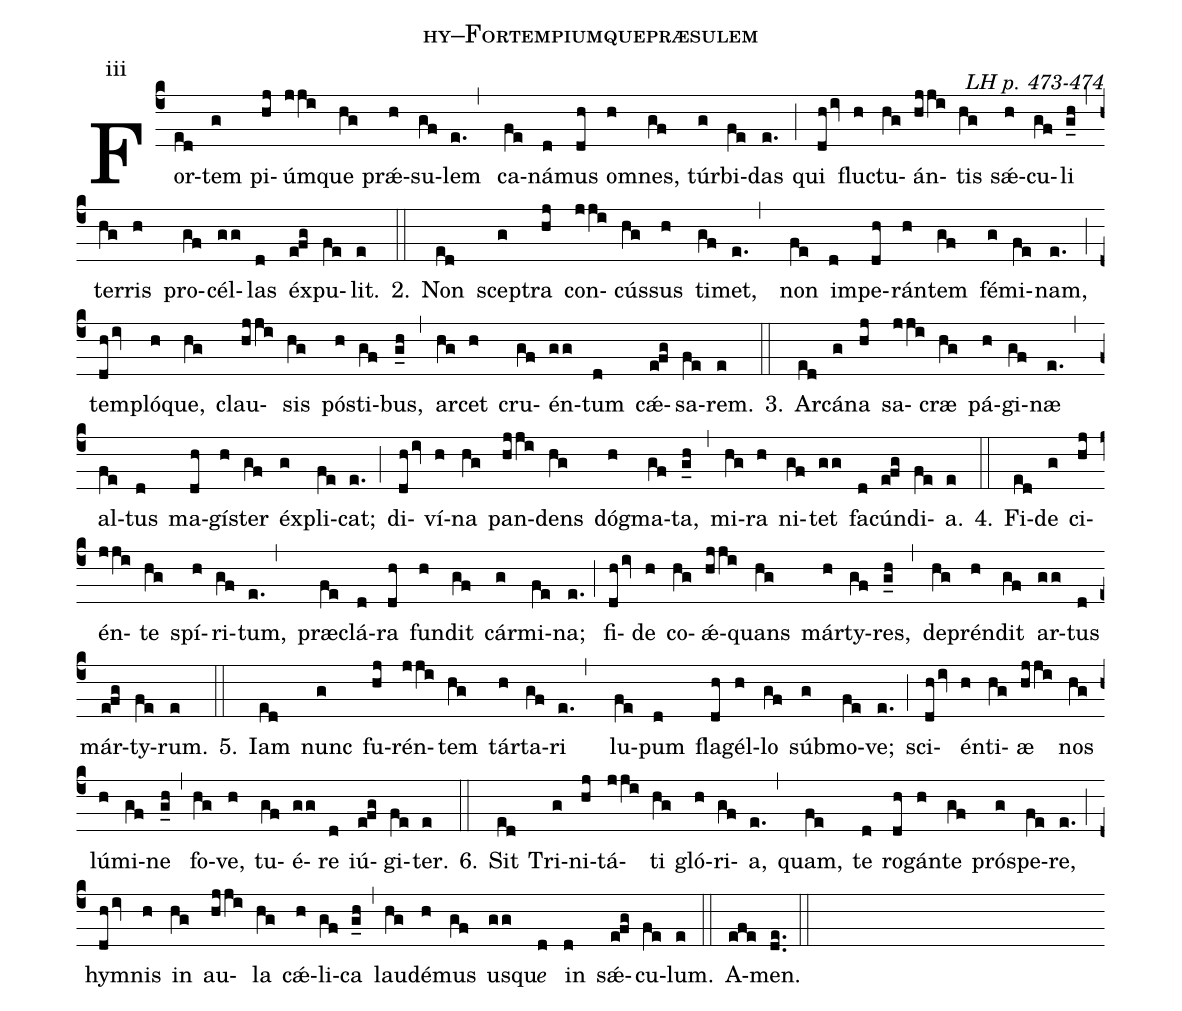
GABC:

name: hy--Fortempiumquepræsulem;
commentary: LH p. 473-474;
annotation: iii;
%%
(c4) For(ed)tem(g) pi(hj)úm(jji)que(hg) prǽ(h)su(gf)lem(e.,)
ca(fe)ná(d)mus(dh) om(h)nes,(gf) túr(g)bi(fe)das(e.) (;)
qui(dh/iv) flu(h)ctu(hg)án(hjji)tis(hg) sǽ(h)cu(gf)li(g_h) (,)
ter(hg)ris(h) pro(gf)cél(gg)las(d) éx(efg)pu(fe)lit.(e)
2.(::)
Non(ed) scep(g)tra(hj) con(jji)cús(hg)sus(h) ti(gf)met,(e.,)
non(fe) im(d)pe(dh)rán(h)tem(gf) fé(g)mi(fe)nam,(e.) (;)
tem(dh/iv)pló(h)que,(hg) clau(hjji)sis(hg) pó(h)sti(gf)bus,(g_h) (,)
ar(hg)cet(h) cru(gf)én(gg)tum(d) cǽ(efg)sa(fe)rem.(e)
3.(::)
Ar(ed)cá(g)na(hj) sa(jji)cræ(hg) pá(h)gi(gf)næ(e.,)
al(fe)tus(d) ma(dh)gí(h)ster(gf) éx(g)pli(fe)cat;(e.) (;)
di(dh/iv)ví(h)na(hg) pan(hjji)dens(hg) dóg(h)ma(gf)ta,(g_h) (,)
mi(hg)ra(h) ni(gf)tet(gg) fa(d)cún(efg)di(fe)a.(e)
4.(::)
Fi(ed)de(g) ci(hj)én(jji)te(hg) spí(h)ri(gf)tum,(e.,)
præ(fe)clá(d)ra(dh) fun(h)dit(gf) cár(g)mi(fe)na;(e.) (;)
fi(dh/iv)de(h) co(hg)ǽ(hjji)quans(hg) már(h)ty(gf)res,(g_h) (,)
de(hg)prén(h)dit(gf) ar(gg)tus(d) már(efg)ty(fe)rum.(e)
5.(::)
Iam(ed) nunc(g) fu(hj)rén(jji)tem(hg) tár(h)ta(gf)ri(e.,)
lu(fe)pum(d) fla(dh)gél(h)lo(gf) súb(g)mo(fe)ve;(e.) (;)
sci(dh/iv)én(h)ti(hg)æ(hjji) nos(hg) lú(h)mi(gf)ne(g_h) (,)
fo(hg)ve,(h) tu(gf)é(gg)re(d) iú(efg)gi(fe)ter.(e)
6.(::)
Sit(ed) Tri(g)ni(hj)tá(jji)ti(hg) gló(h)ri(gf)a,(e.,)
quam,(fe) te(d) ro(dh)gán(h)te(gf) pró(g)spe(fe)re,(e.) (;)
hym(dh/iv)nis(h) in(hg) au(hjji)la(hg) cǽ(h)li(gf)ca(g_h) (,)
lau(hg)dé(h)mus(gf) us(gg)qu<i>e</i>(d) in(d) sǽ(efg)cu(fe)lum.(e) (::)
A(efe)men.(de..) (::)
